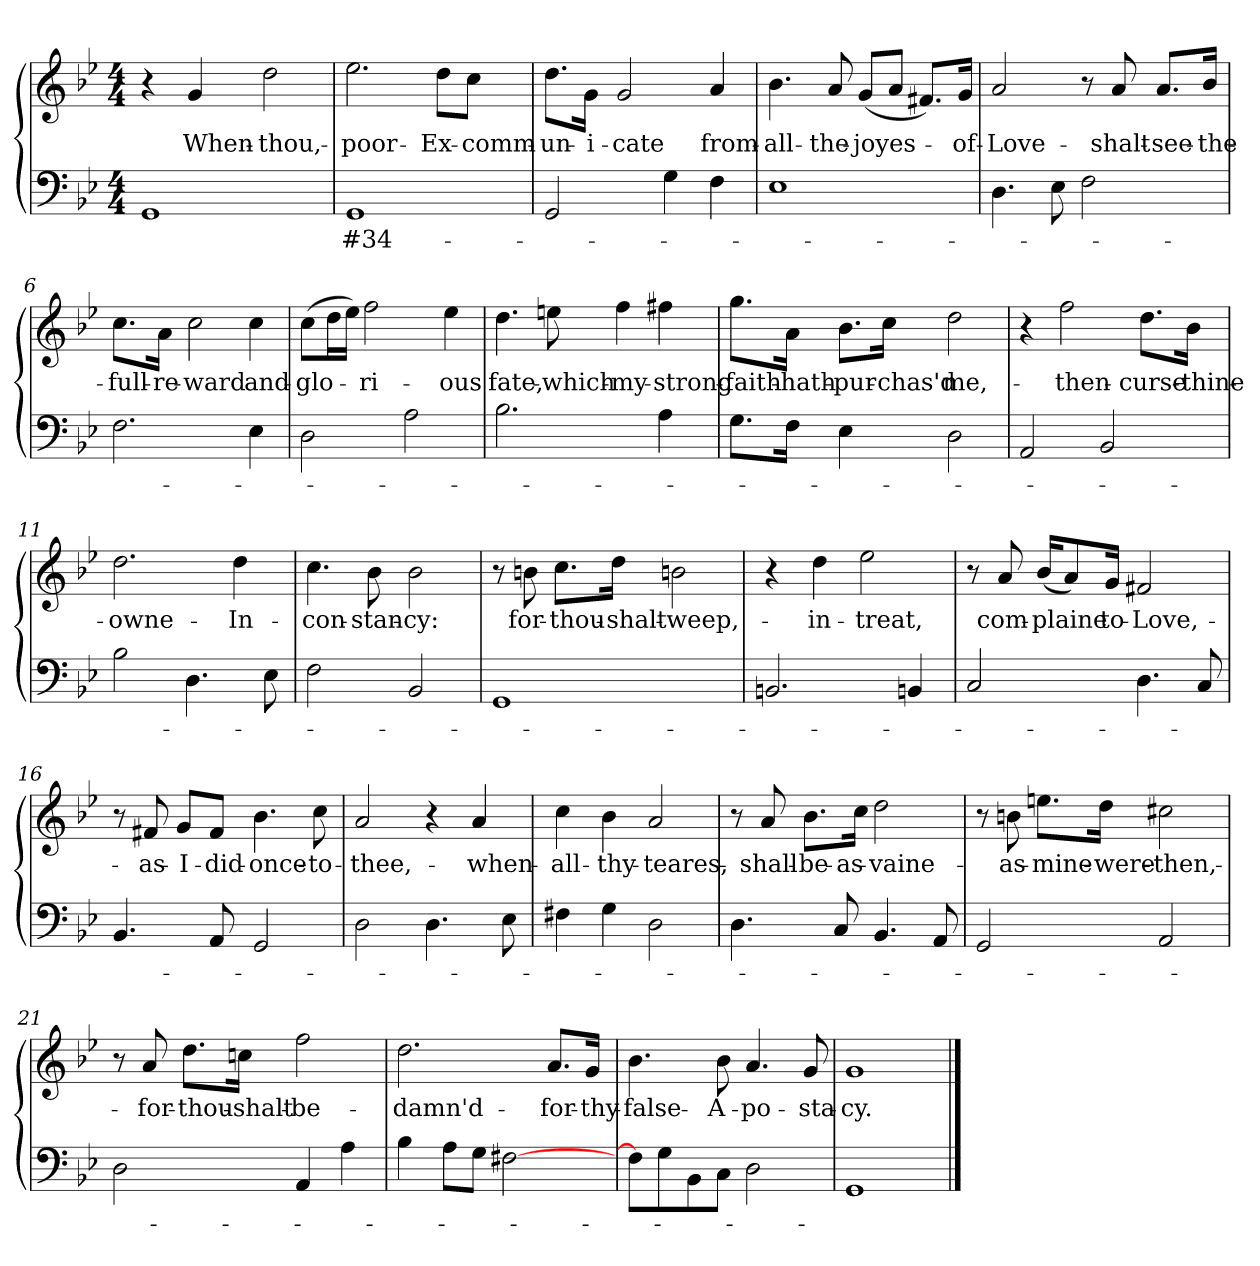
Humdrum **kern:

**kern	**text	**kern	**text
*part2	*part2	*part1	*part1
*staff2	*staff2	*staff1	*staff1
*clefF4	*	*clefG2	*
*k[b-e-]	*	*k[b-e-]	*
*B-:	*	*B-:	*
*M4/4	*	*M4/4	*
=1	=1	=1	=1
1GG/	.	4r	.
.	.	4g/	When-
.	.	2dd\	thou,-
=2	=2	=2	=2
1GG/	#34-	2.ee-\	poor-
.	.	8dd\L	Ex-
.	.	8cc\J	-comm-
=3	=3	=3	=3
2GG/	.	8.dd\L	-un-
.	.	16g\Jk	-i-
.	.	2g/	-cate
4G\	.	.	.
4F\	.	4a/	from-
=4	=4	=4	=4
1E-\	.	4.b-\	all-
.	.	8a/	the-
.	.	(8g/L	joyes-
.	.	8a/J	.
.	.	8.f#X/L)	.
.	.	16g/Jk	of-
=5	=5	=5	=5
4.D\	.	2a/	Love-
8E-\	.	.	.
2F\	.	8r	.
.	.	8a/	shalt-
.	.	8.a/L	see-
.	.	16b-/Jk	the-
!!LO:LB:g=z
=6	=6	=6	=6
2.F\	.	8.cc\L	full-
.	.	16a\Jk	re-
.	.	2cc\	-ward
4E-\	.	4cc\	and-
=7	=7	=7	=7
2D\	.	(8cc\L	glo-
.	.	16dd\L	.
.	.	16ee-\JJ)	.
.	.	2ff\	-ri-
2A\	.	.	.
.	.	4ee-\	-ous
=8	=8	=8	=8
2.B-\	.	4.dd\	fate,-
.	.	8een\	which-
.	.	4ff\	my-
4A\	.	4ff#X\	strong-
=9	=9	=9	=9
8.G\L	.	8.gg\L	faith-
16F\Jk	.	16a\Jk	hath-
4E-\	.	8.b-\L	pur-
.	.	16cc\Jk	-chas'd
2D\	.	2dd\	me,-
=10	=10	=10	=10
2AA/	.	4r	.
.	.	2ff\	then-
2BB-/	.	.	.
.	.	8.dd\L	curse-
.	.	16b-\Jk	thine-
!!LO:LB:g=z
=11	=11	=11	=11
2B-\	.	2.dd\	owne-
4.D\	.	.	.
.	.	4dd\	In-
8E-\	.	.	.
=12	=12	=12	=12
2F\	.	4.cc\	-con-
.	.	8b-\	-stan-
2BB-/	.	2b-\	-cy:
=13	=13	=13	=13
1GG/	.	8r	.
.	.	8bn\	for-
.	.	8.cc\L	thou-
.	.	16dd\Jk	shalt-
.	.	2bn\	weep,-
=14	=14	=14	=14
2.BBn/	.	4r	.
.	.	4dd\	in-
.	.	2ee-\	-treat,
4BBn/	.	.	.
=15	=15	=15	=15
2C/	.	8r	.
.	.	8a/	com-
.	.	(16b-/KL	-plaine
.	.	8a/)	.
.	.	16g/Jk	to-
4.D\	.	2f#X/	Love,-
8C/	.	.	.
!!LO:LB:g=z
=16	=16	=16	=16
4.BB-/	.	8r	.
.	.	8f#X/	as-
.	.	8g/L	I-
8AA/	.	8f#/J	did-
2GG/	.	4.b-\	once-
.	.	8cc\	to-
=17	=17	=17	=17
2D\	.	2a/	thee,-
4.D\	.	4r	.
.	.	4a/	when-
8E-\	.	.	.
=18	=18	=18	=18
4F#X\	.	4cc\	all-
4G\	.	4b-\	thy-
2D\	.	2a/	teares,-
=19	=19	=19	=19
4.D\	.	8r	.
.	.	8a/	shall-
.	.	8.b-\L	be-
8C/	.	.	.
.	.	16cc\Jk	as-
4.BB-/	.	2dd\	vaine-
8AA/	.	.	.
!!LO:LB:g=z
=20	=20	=20	=20
2GG/	.	8r	.
.	.	8bn\	as-
.	.	8.een\L	mine-
.	.	16dd\Jk	were-
2AA/	.	2cc#X\	then,-
=21	=21	=21	=21
2D\	.	8r	.
.	.	8a/	for-
.	.	8.dd\L	thou-
.	.	16ccn\Jk	shalt-
4AA/	.	2ff\	be-
4A\	.	.	.
=22	=22	=22	=22
4B-\	.	2.dd\	damn'd-
8A\L	.	.	.
8G\J	.	.	.
[2F#X\	.	.	.
.	.	8.a/L	for-
.	.	16g/Jk	thy-
=23	=23	=23	=23
8F\L]	.	4.b-\	false-
8G\	.	.	.
8BB-\	.	.	.
8C\J	.	8b-\	A-
2D\	.	4.a/	-po-
.	.	8g/	-sta-
=24	=24	=24	=24
1GG/	.	1g/	-cy.
==	==	==	==
*-	*-	*-	*-
